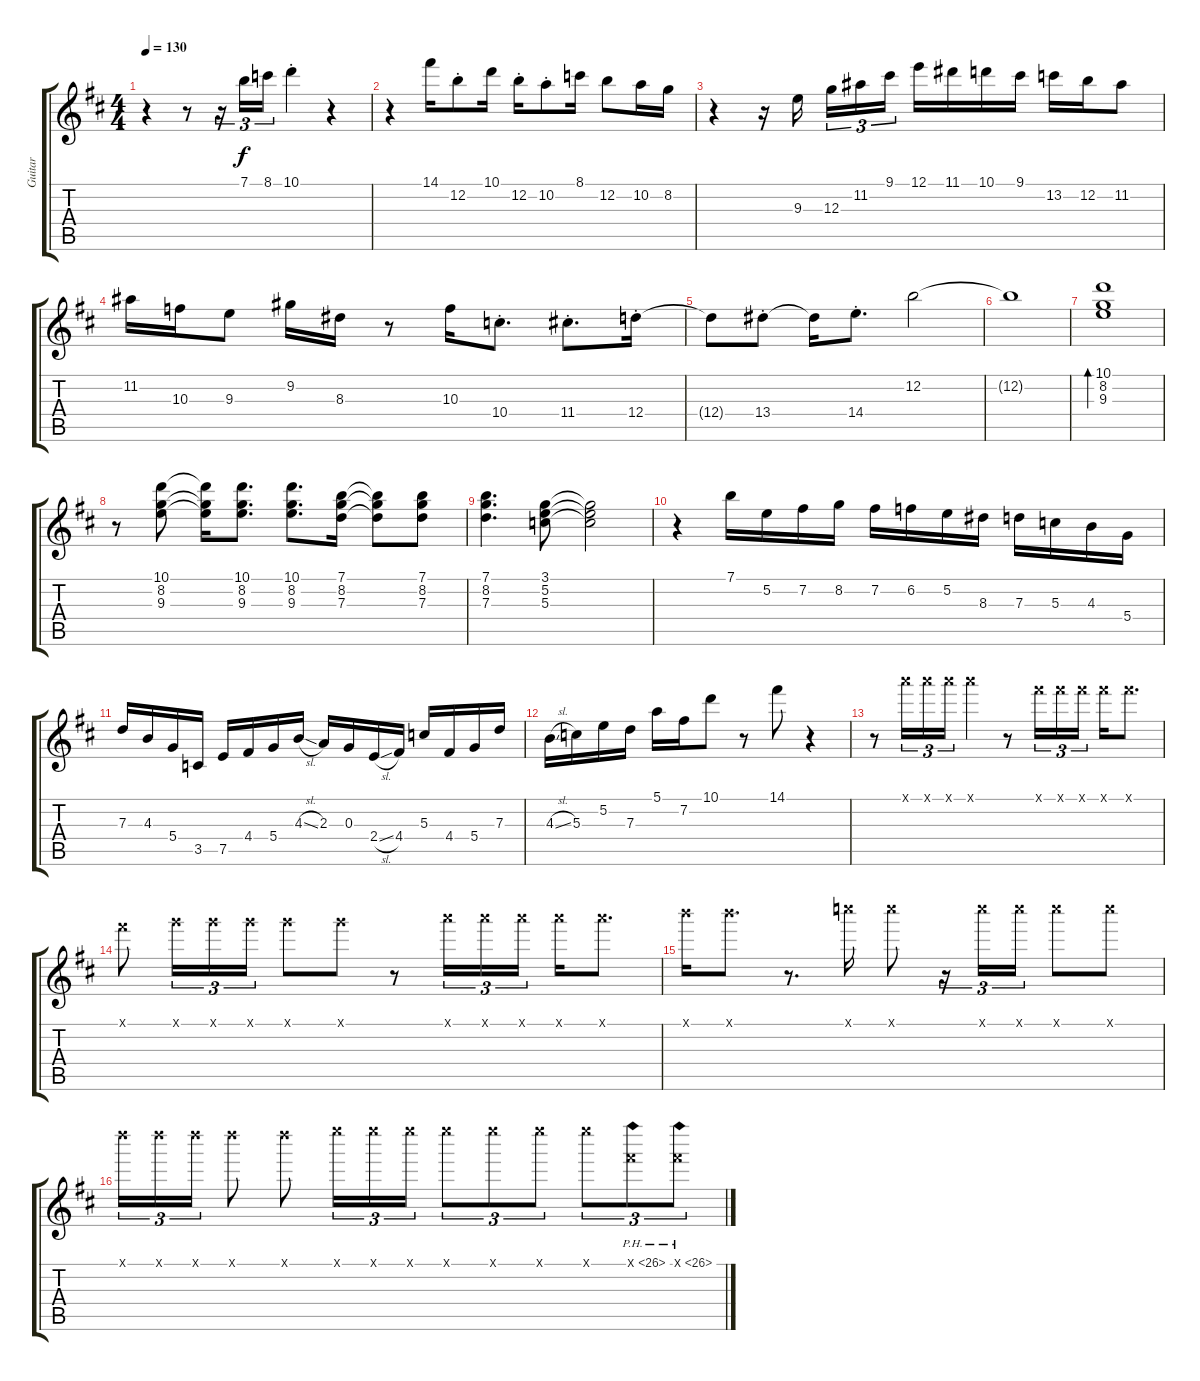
\track ("Guitar" "Guitar") {instrument electricguitarjazz}
\staff {score tabs}
\tuning (E4 B3 G3 D3 A2 E2) {hide}
\ts (4 4)
\tempo 130
\clef g2
\ks d
r.4{dy f} r.8 r.16{tu (3 2)} 7.1.16{tu (3 2)} 8.1.16{tu (3 2)} 10.1{st}.4 r.4 |
r.4 14.1.16 12.2{st}.8 10.1.16 12.2{st}.16 10.2{st}.8 8.1.16 12.2.8 10.2.16 8.2.16 |
r.4 r.16 9.3.16{beam splitsecondary} 12.3.16{tu (3 2)} 11.2.16{tu (3 2)} 9.1.16{tu (3 2)} 12.1.16 11.1.16 10.1.16 9.1.16 13.2.16 12.2.16 11.2.8 |
11.2.16 10.3.16 9.3.8 9.2.16 8.3.16 r.8 10.3.16 10.4{st}.8{d} 11.4{st}.8{d} 12.4{st}.16 |
12.4{t}.8 13.4{st}.8 13.4{t}.16 14.4{st}.8{d} 12.2.2 |
12.2{t}.1 |
(10.1 8.2 9.3).1{bd 480} |
r.8 (10.1 8.2 9.3).8 (10.1{t} 8.2{t} 9.3{t}).16 (10.1 8.2 9.3).8{d} (10.1 8.2 9.3).8{d} (7.1 8.2 7.3).16 (7.1{t} 8.2{t} 7.3{t}).8 (7.1 8.2 7.3).8 |
(7.1 8.2 7.3).4{d} (3.1 5.2 5.3).8 (3.1{t} 5.2{t} 5.3{t}).2 |
r.4 7.1.16 5.2.16 7.2.16 8.2.16 7.2.16 6.2.16 5.2.16 8.3.16 7.3.16 5.3.16 4.3.16 5.4.16 |
7.3.16 4.3.16 5.4.16 3.5.16 7.5.16 4.4.16 5.4.16 4.3{sl}.16 2.3.16 0.3.16 2.4{sl}.16 4.4.16 5.3.16 4.4.16 5.4.16 7.3.16 |
4.3{sl}.16 5.3.16 5.2.16 7.3.16 5.1.16 7.2.16 10.1.8 r.8 14.1.8 r.4 |
r.8 17.1{x}.16{tu (3 2)} 17.1{x}.16{tu (3 2)} 17.1{x}.16{tu (3 2)} 17.1{x}.4 r.8 14.1{x}.16{tu (3 2)} 14.1{x}.16{tu (3 2)} 14.1{x}.16{tu (3 2)} 14.1{x}.16 14.1{x}.8{d} |
14.1{x}.8 15.1{x}.16{tu (3 2)} 15.1{x}.16{tu (3 2)} 15.1{x}.16{tu (3 2)} 15.1{x}.8 15.1{x}.8 r.8 17.1{x}.16{tu (3 2)} 17.1{x}.16{tu (3 2)} 17.1{x}.16{tu (3 2)} 17.1{x}.16 17.1{x}.8{d} |
19.1{x}.16 19.1{x}.8{d} r.8{d} 20.1{x}.16 20.1{x}.8 r.16{tu (3 2)} 20.1{x}.16{tu (3 2)} 20.1{x}.16{tu (3 2)} 20.1{x}.8 20.1{x}.8 |
22.1{x}.16{tu (3 2)} 22.1{x}.16{tu (3 2)} 22.1{x}.16{tu (3 2)} 22.1{x}.8 22.1{x}.8 24.1{x}.16{tu (3 2)} 24.1{x}.16{tu (3 2)} 24.1{x}.16{tu (3 2)} 24.1{x}.8{tu (3 2)} 24.1{x}.8{tu (3 2)} 24.1{x}.8{tu (3 2)} 24.1{x}.8{tu (3 2)} 14.1{ph 12 x}.8{tu (3 2)} 14.1{ph 12 x}.8{tu (3 2)}
